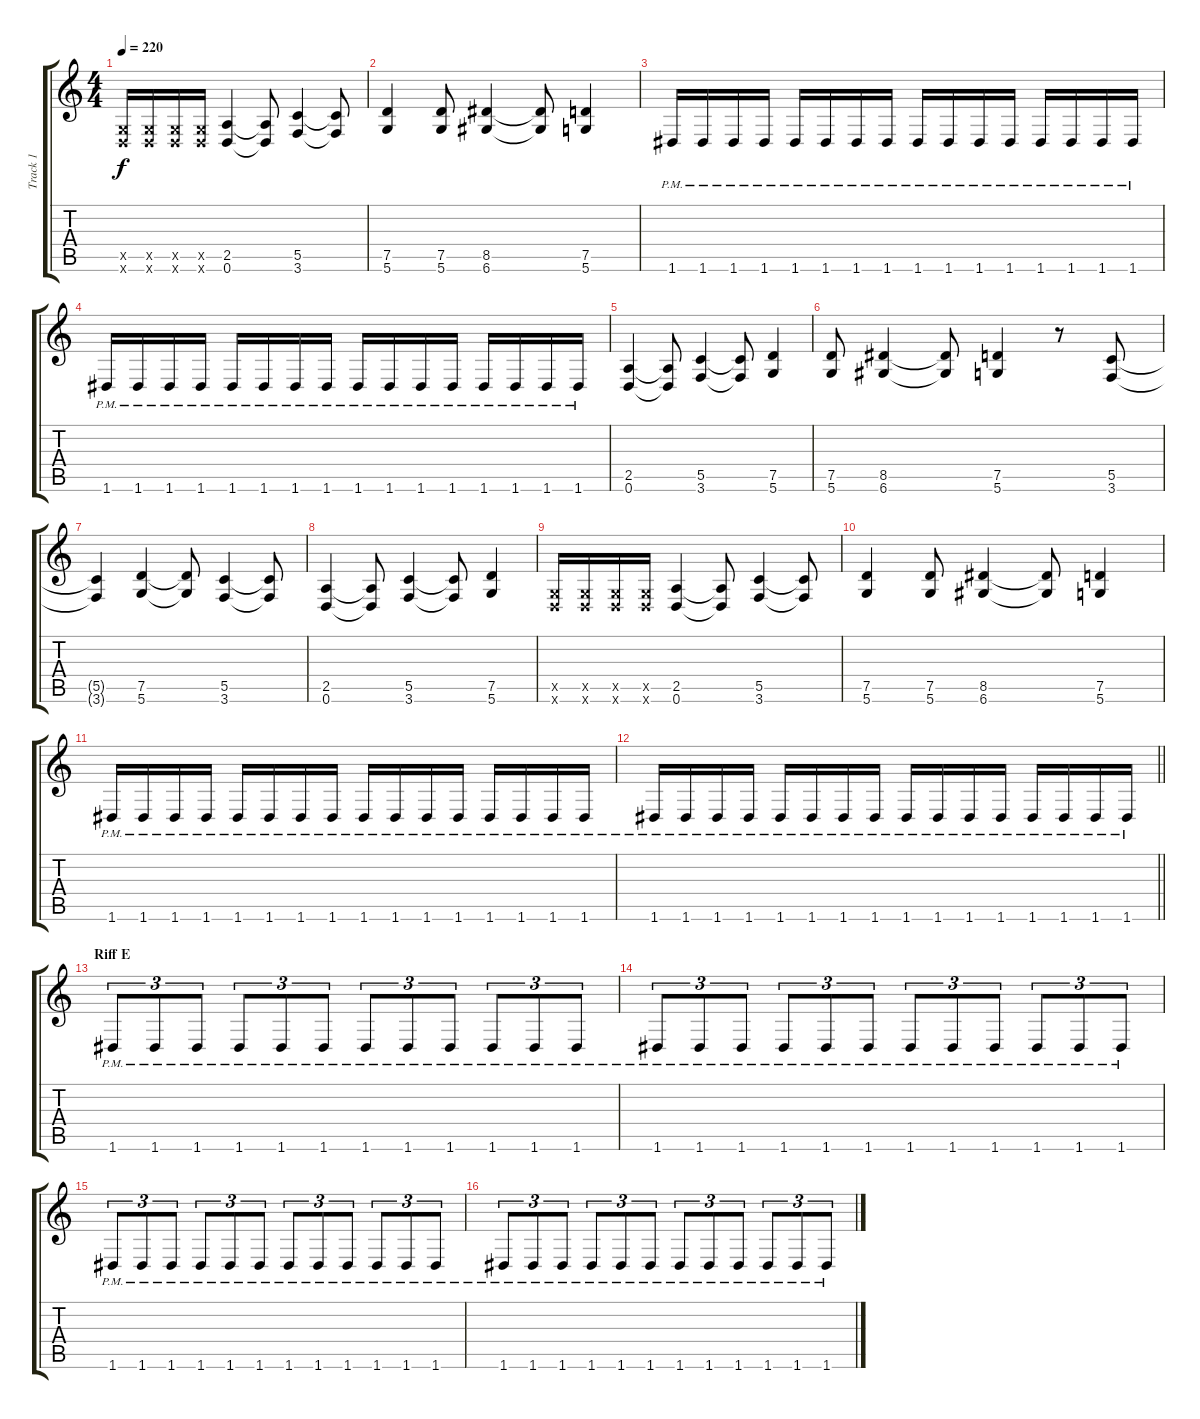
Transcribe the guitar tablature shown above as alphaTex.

\track ("Track 1" "Track 1") {instrument distortionguitar}
\staff {score tabs}
\tuning (D4 A3 F3 C3 G2 D2) {hide}
\ts (4 4)
\tempo 220
\clef g2
\ks c
(0.5{x} 0.6{x}).16{dy f} (0.5{x} 0.6{x}).16 (0.5{x} 0.6{x}).16 (0.5{x} 0.6{x}).16 (2.5 0.6).4 (2.5{t} 0.6{t}).8 (5.5 3.6).4 (5.5{t} 3.6{t}).8 |
(7.5 5.6).4 (7.5 5.6).8 (8.5 6.6).4 (8.5{t} 6.6{t}).8 (7.5 5.6).4 |
1.6{pm}.16 1.6{pm}.16 1.6{pm}.16 1.6{pm}.16 1.6{pm}.16 1.6{pm}.16 1.6{pm}.16 1.6{pm}.16 1.6{pm}.16 1.6{pm}.16 1.6{pm}.16 1.6{pm}.16 1.6{pm}.16 1.6{pm}.16 1.6{pm}.16 1.6{pm}.16 |
1.6{pm}.16 1.6{pm}.16 1.6{pm}.16 1.6{pm}.16 1.6{pm}.16 1.6{pm}.16 1.6{pm}.16 1.6{pm}.16 1.6{pm}.16 1.6{pm}.16 1.6{pm}.16 1.6{pm}.16 1.6{pm}.16 1.6{pm}.16 1.6{pm}.16 1.6{pm}.16 |
(2.5 0.6).4 (2.5{t} 0.6{t}).8 (5.5 3.6).4 (5.5{t} 3.6{t}).8 (7.5 5.6).4 |
(7.5 5.6).8 (8.5 6.6).4 (8.5{t} 6.6{t}).8 (7.5 5.6).4 r.8 (5.5 3.6).8 |
(5.5{t} 3.6{t}).4 (7.5 5.6).4 (7.5{t} 5.6{t}).8 (5.5 3.6).4 (5.5{t} 3.6{t}).8 |
(2.5 0.6).4 (2.5{t} 0.6{t}).8 (5.5 3.6).4 (5.5{t} 3.6{t}).8 (7.5 5.6).4 |
(0.5{x} 0.6{x}).16 (0.5{x} 0.6{x}).16 (0.5{x} 0.6{x}).16 (0.5{x} 0.6{x}).16 (2.5 0.6).4 (2.5{t} 0.6{t}).8 (5.5 3.6).4 (5.5{t} 3.6{t}).8 |
(7.5 5.6).4 (7.5 5.6).8 (8.5 6.6).4 (8.5{t} 6.6{t}).8 (7.5 5.6).4 |
1.6{pm}.16 1.6{pm}.16 1.6{pm}.16 1.6{pm}.16 1.6{pm}.16 1.6{pm}.16 1.6{pm}.16 1.6{pm}.16 1.6{pm}.16 1.6{pm}.16 1.6{pm}.16 1.6{pm}.16 1.6{pm}.16 1.6{pm}.16 1.6{pm}.16 1.6{pm}.16 |
\barLineRight lightlight
1.6{pm}.16 1.6{pm}.16 1.6{pm}.16 1.6{pm}.16 1.6{pm}.16 1.6{pm}.16 1.6{pm}.16 1.6{pm}.16 1.6{pm}.16 1.6{pm}.16 1.6{pm}.16 1.6{pm}.16 1.6{pm}.16 1.6{pm}.16 1.6{pm}.16 1.6{pm}.16 |
\section ("" "Riff E")
1.6{pm}.8{tu (3 2)} 1.6{pm}.8{tu (3 2)} 1.6{pm}.8{tu (3 2)} 1.6{pm}.8{tu (3 2)} 1.6{pm}.8{tu (3 2)} 1.6{pm}.8{tu (3 2)} 1.6{pm}.8{tu (3 2)} 1.6{pm}.8{tu (3 2)} 1.6{pm}.8{tu (3 2)} 1.6{pm}.8{tu (3 2)} 1.6{pm}.8{tu (3 2)} 1.6{pm}.8{tu (3 2)} |
1.6{pm}.8{tu (3 2)} 1.6{pm}.8{tu (3 2)} 1.6{pm}.8{tu (3 2)} 1.6{pm}.8{tu (3 2)} 1.6{pm}.8{tu (3 2)} 1.6{pm}.8{tu (3 2)} 1.6{pm}.8{tu (3 2)} 1.6{pm}.8{tu (3 2)} 1.6{pm}.8{tu (3 2)} 1.6{pm}.8{tu (3 2)} 1.6{pm}.8{tu (3 2)} 1.6{pm}.8{tu (3 2)} |
1.6{pm}.8{tu (3 2)} 1.6{pm}.8{tu (3 2)} 1.6{pm}.8{tu (3 2)} 1.6{pm}.8{tu (3 2)} 1.6{pm}.8{tu (3 2)} 1.6{pm}.8{tu (3 2)} 1.6{pm}.8{tu (3 2)} 1.6{pm}.8{tu (3 2)} 1.6{pm}.8{tu (3 2)} 1.6{pm}.8{tu (3 2)} 1.6{pm}.8{tu (3 2)} 1.6{pm}.8{tu (3 2)} |
1.6{pm}.8{tu (3 2)} 1.6{pm}.8{tu (3 2)} 1.6{pm}.8{tu (3 2)} 1.6{pm}.8{tu (3 2)} 1.6{pm}.8{tu (3 2)} 1.6{pm}.8{tu (3 2)} 1.6{pm}.8{tu (3 2)} 1.6{pm}.8{tu (3 2)} 1.6{pm}.8{tu (3 2)} 1.6{pm}.8{tu (3 2)} 1.6{pm}.8{tu (3 2)} 1.6{pm}.8{tu (3 2)}
